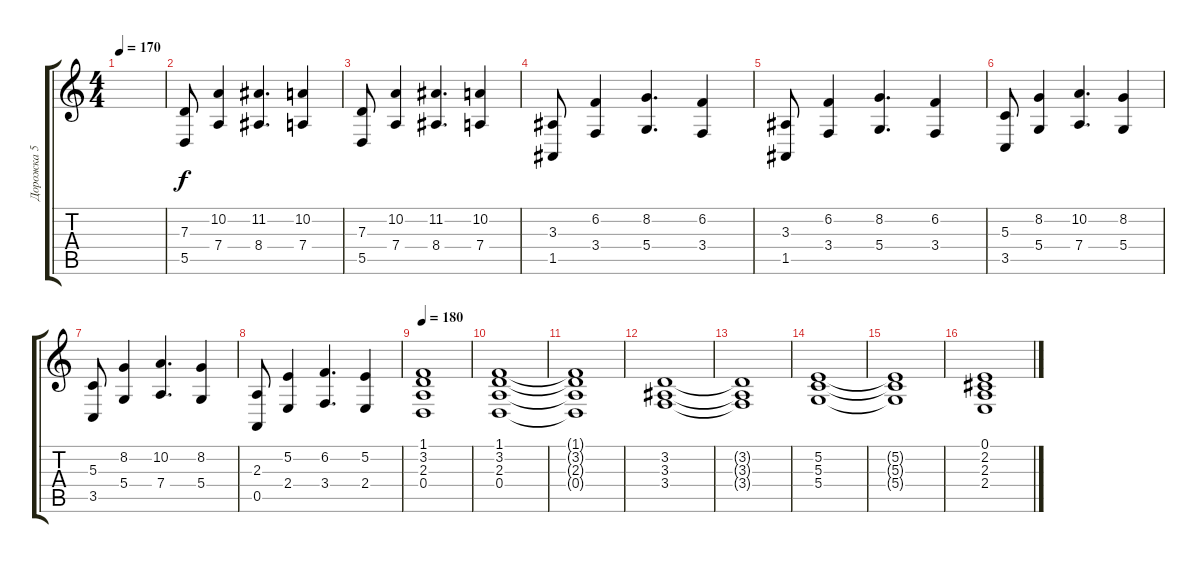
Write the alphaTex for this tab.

\track ("Дорожка 5" "Дорожка 5") {instrument stringensemble1}
\staff {score tabs}
\tuning (E4 B3 G3 D3 A2 E2) {hide}
\ts (4 4)
\tempo 170
\clef g2
\ks c
|
(7.3 5.5).8{volume 11} (10.2 7.4).4 (11.2 8.4).4{d} (10.2 7.4).4 |
(7.3 5.5).8{volume 11} (10.2 7.4).4 (11.2 8.4).4{d} (10.2 7.4).4 |
(3.3 1.5).8 (6.2 3.4).4 (8.2 5.4).4{d} (6.2 3.4).4 |
(3.3 1.5).8 (6.2 3.4).4 (8.2 5.4).4{d} (6.2 3.4).4 |
(5.3 3.5).8 (8.2 5.4).4 (10.2 7.4).4{d} (8.2 5.4).4 |
(5.3 3.5).8 (8.2 5.4).4 (10.2 7.4).4{d} (8.2 5.4).4 |
(2.3 0.5).8{volume 11} (5.2 2.4).4 (6.2 3.4).4{d} (5.2 2.4).4 |
\tempo 180
(1.1 3.2 2.3 0.4).1{volume 6} |
(1.1 3.2 2.3 0.4).1{volume 6} |
(1.1{t} 3.2{t} 2.3{t} 0.4{t}).1 |
(3.2 3.3 3.4).1 |
(3.2{t} 3.3{t} 3.4{t}).1 |
(5.2 5.3 5.4).1 |
(5.2{t} 5.3{t} 5.4{t}).1 |
(0.1 2.2 2.3 2.4).1
